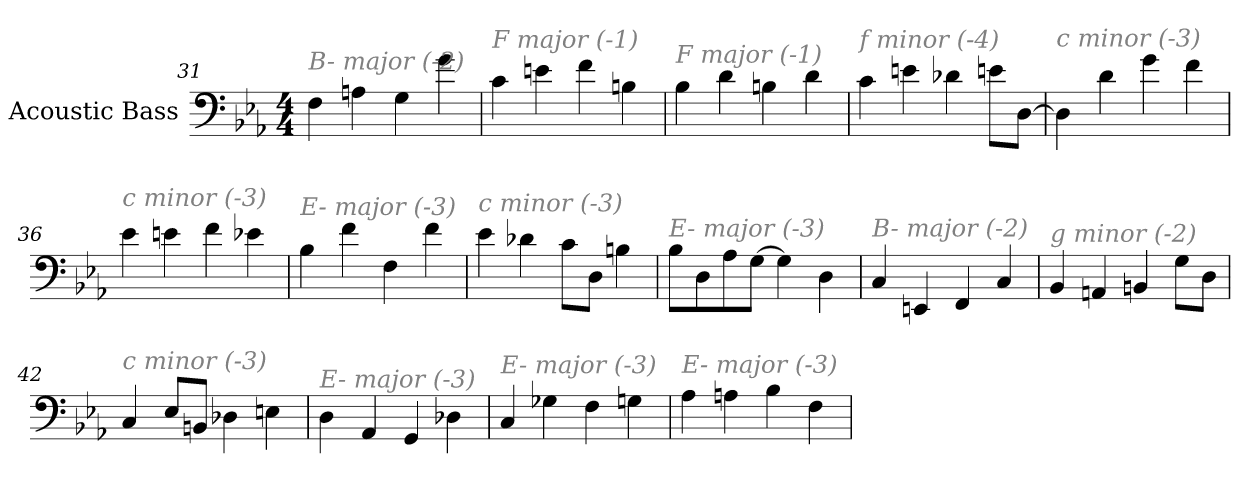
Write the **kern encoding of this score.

**kern
*part1
*staff1
*I"Acoustic Bass
*clefF4
*ITrd7c12
*k[b-e-a-]
*E-:
*M4/4
=31
!LO:TX:i:color=#808080:t=B- major (-2)
4FF
4AAn
4GG
4G
=32
!LO:TX:i:color=#808080:t=F major (-1)
4C
4En
4F
4BBn
=33
!LO:TX:i:color=#808080:t=F major (-1)
4BB-
4D
4BBn
4D
=34
!LO:TX:i:color=#808080:t=f minor (-4)
4C
4En
4D-X
8EnL
[8DDJ
=35
!LO:TX:i:color=#808080:t=c minor (-3)
4DD]
4D
4G
4F
=36
!LO:TX:i:color=#808080:t=c minor (-3)
4E-
4En
4F
4E-X
=37
!LO:TX:i:color=#808080:t=E- major (-3)
4BB-
4F
4FF
4F
=38
!LO:TX:i:color=#808080:t=c minor (-3)
4E-
4D-X
8CL
8DDJ
4BBn
=39
!LO:TX:i:color=#808080:t=E- major (-3)
8BB-L
8DD
8AA-
[8GGJ
4GG]
4DD
=40
!LO:TX:i:color=#808080:t=B- major (-2)
4CC
4EEEn
4FFF
4CC
=41
!LO:TX:i:color=#808080:t=g minor (-2)
4BBB-
4AAAn
4BBBn
8GGL
8DDJ
=42
!LO:TX:i:color=#808080:t=c minor (-3)
4CC
8EE-L
8BBBnJ
4DD-X
4EEn
=43
!LO:TX:i:color=#808080:t=E- major (-3)
4DD
4AAA-
4GGG
4DD-X
=44
!LO:TX:i:color=#808080:t=E- major (-3)
4CC
4GG-X
4FF
4GGn
=45
!LO:TX:i:color=#808080:t=E- major (-3)
4AA-
4AAn
4BB-
4FF
=
*-
